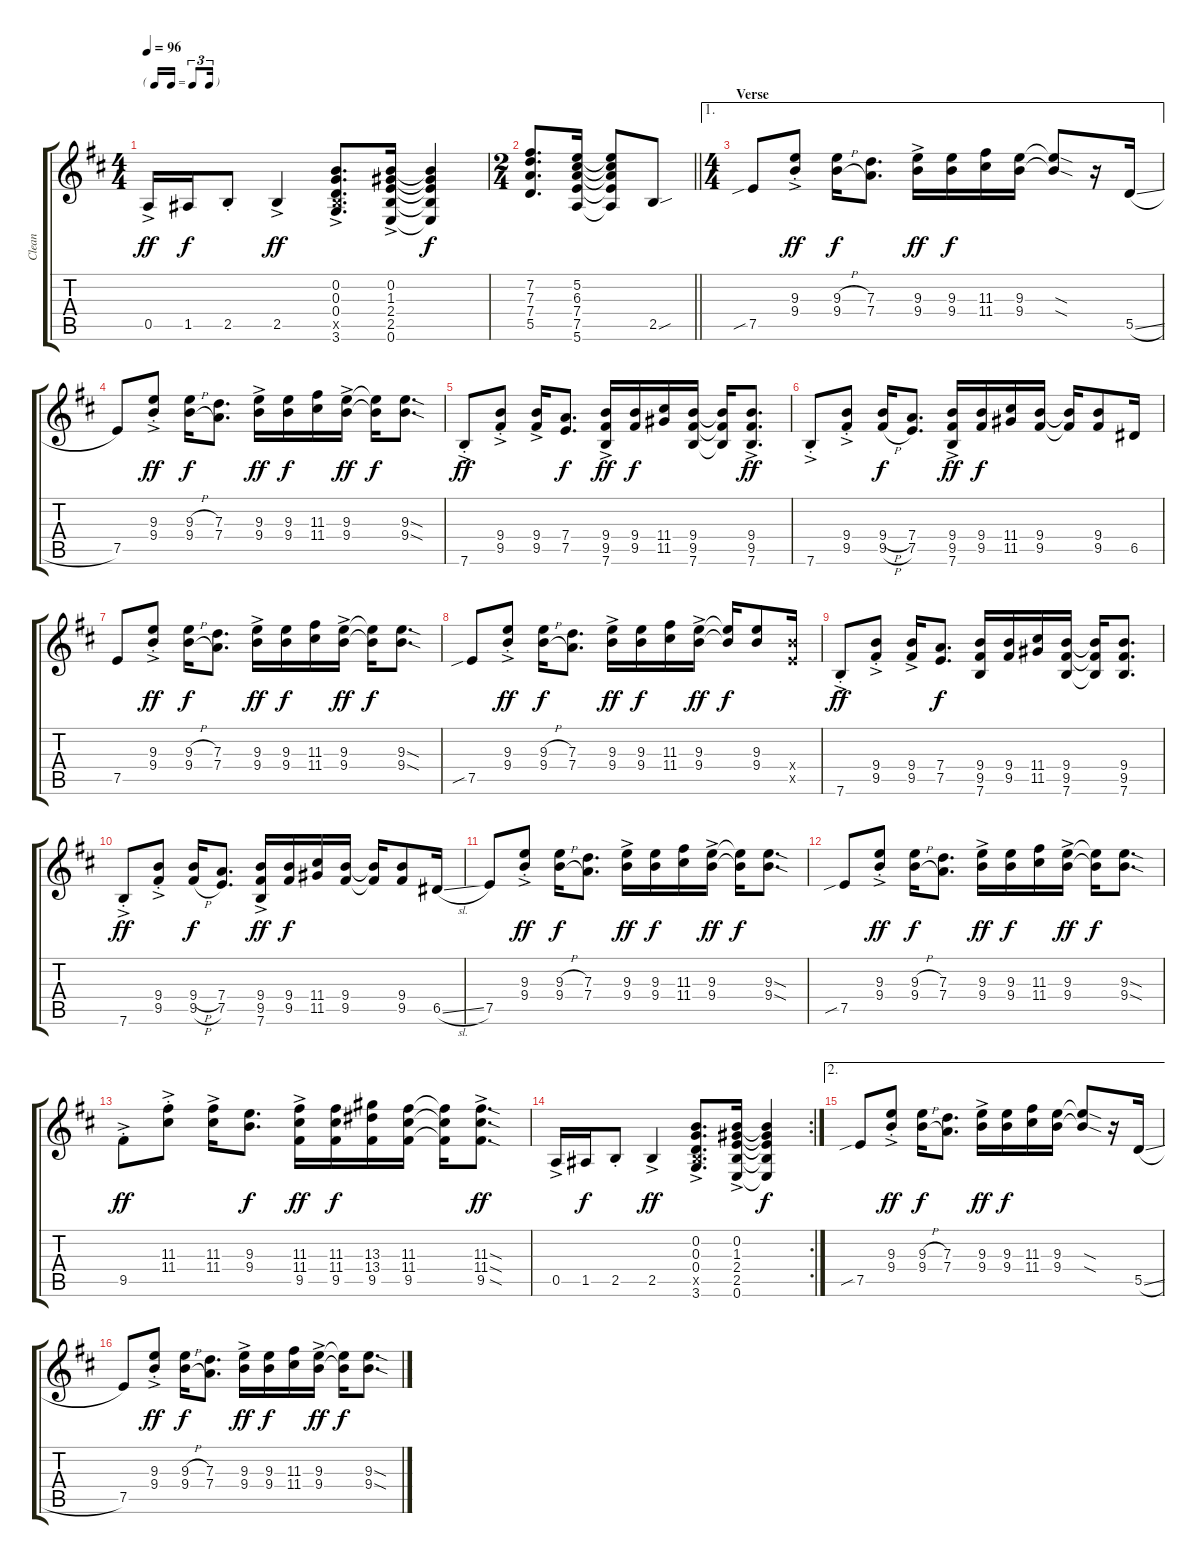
\track ("Clean" "Clean") {instrument electricguitarclean}
\staff {score tabs}
\tuning (E4 B3 G3 D3 A2 E2) {hide}
\ts (4 4)
\tf triplet16th
\tempo 96
\clef g2
\ks d
0.5{ac}.16{dy ff} 1.5.16{dy f} 2.5{st}.8 2.5{ac}.4{dy ff} (0.2{ac} 0.3{ac} 0.4{ac} 2.5{ac x} 3.6{ac}).8{d} (0.2{ac} 1.3{ac} 2.4{ac} 2.5{ac} 0.6{ac}).16 (0.2{t} 1.3{t} 2.4{t} 2.5{t} 0.6{t}).4{dy f} |
\ts (2 4)
\barLineRight lightlight
(7.2 7.3 7.4 5.5).8{d} (5.2 6.3 7.4 7.5 5.6).16 (5.2{t} 6.3{t} 7.4{t} 7.5{t} 5.6{t}).8 2.5{sou}.8 |
\ae 1
\ts (4 4)
\section ("" "Verse")
7.5{sib}.8 (9.3{ac st} 9.4{ac st}).8{dy ff} (9.3{h} 9.4{h}).16{dy f} (7.3 7.4).8{d} (9.3{ac} 9.4{ac}).16{dy ff} (9.3 9.4).16{dy f} (11.3 11.4).16 (9.3 9.4).16 (9.3{sod t} 9.4{sod t}).8 r.16 5.5{sl}.16 |
7.5.8 (9.3{ac st} 9.4{ac st}).8{dy ff} (9.3{h} 9.4{h}).16{dy f} (7.3 7.4).8{d} (9.3{ac} 9.4{ac}).16{dy ff} (9.3 9.4).16{dy f} (11.3 11.4).16 (9.3{ac} 9.4{ac}).16{dy ff} (9.3{t} 9.4{t}).16{dy f} (9.3{sod} 9.4{sod}).8{d} |
7.6{ac st}.8{dy ff} (9.4{ac st} 9.5{ac st}).8 (9.4{ac} 9.5{ac}).16 (7.4 7.5).8{d dy f} (9.4{ac} 9.5{ac} 7.6{ac}).16{dy ff} (9.4 9.5).16{dy f} (11.4 11.5).16 (9.4 9.5 7.6).16 (9.4{t} 9.5{t} 7.6{t}).16 (9.4{ac} 9.5{ac} 7.6{ac}).8{d dy ff} |
7.6{ac st}.8 (9.4{ac st} 9.5{ac st}).8 (9.4{h} 9.5{h}).16{dy f} (7.4 7.5).8{d} (9.4{ac} 9.5{ac} 7.6{ac}).16{dy ff} (9.4 9.5).16{dy f} (11.4 11.5).16 (9.4 9.5).16 (9.4{t} 9.5{t}).16 (9.4 9.5).8 6.5.16 |
7.5.8 (9.3{ac st} 9.4{ac st}).8{dy ff} (9.3{h} 9.4{h}).16{dy f} (7.3 7.4).8{d} (9.3{ac} 9.4{ac}).16{dy ff} (9.3 9.4).16{dy f} (11.3 11.4).16 (9.3{ac} 9.4{ac}).16{dy ff} (9.3{t} 9.4{t}).16{dy f} (9.3{sod} 9.4{sod}).8{d} |
7.5{sib}.8 (9.3{ac st} 9.4{ac st}).8{dy ff} (9.3{h} 9.4{h}).16{dy f} (7.3 7.4).8{d} (9.3{ac} 9.4{ac}).16{dy ff} (9.3 9.4).16{dy f} (11.3 11.4).16 (9.3{ac} 9.4{ac}).16{dy ff} (9.3{t} 9.4{t}).16{dy f} (9.3 9.4).8 (9.4{x} 7.5{x}).16 |
7.6{ac st}.8{dy ff} (9.4{ac st} 9.5{ac st}).8 (9.4{ac} 9.5{ac}).16 (7.4 7.5).8{d dy f} (9.4 9.5 7.6).16 (9.4 9.5).16 (11.4 11.5).16 (9.4 9.5 7.6).16 (9.4{t} 9.5{t} 7.6{t}).16 (9.4 9.5 7.6).8{d} |
7.6{ac st}.8{dy ff} (9.4{ac st} 9.5{ac st}).8 (9.4{h} 9.5{h}).16{dy f} (7.4 7.5).8{d} (9.4{ac} 9.5{ac} 7.6{ac}).16{dy ff} (9.4 9.5).16{dy f} (11.4 11.5).16 (9.4 9.5).16 (9.4{t} 9.5{t}).16 (9.4 9.5).8 6.5{sl}.16 |
7.5.8 (9.3{ac st} 9.4{ac st}).8{dy ff} (9.3{h} 9.4{h}).16{dy f} (7.3 7.4).8{d} (9.3{ac} 9.4{ac}).16{dy ff} (9.3 9.4).16{dy f} (11.3 11.4).16 (9.3{ac} 9.4{ac}).16{dy ff} (9.3{t} 9.4{t}).16{dy f} (9.3{sod} 9.4{sod}).8{d} |
7.5{sib}.8 (9.3{ac st} 9.4{ac st}).8{dy ff} (9.3{h} 9.4{h}).16{dy f} (7.3 7.4).8{d} (9.3{ac} 9.4{ac}).16{dy ff} (9.3 9.4).16{dy f} (11.3 11.4).16 (9.3{ac} 9.4{ac}).16{dy ff} (9.3{t} 9.4{t}).16{dy f} (9.3{sod} 9.4{sod}).8{d} |
9.5{ac st}.8{dy ff} (11.3{ac st} 11.4{ac st}).8 (11.3{ac} 11.4{ac}).16 (9.3 9.4).8{d dy f} (11.3{ac} 11.4{ac} 9.5{ac}).16{dy ff} (11.3 11.4 9.5).16{dy f} (13.3 13.4 9.5).16 (11.3 11.4 9.5).16 (11.3{t} 11.4{t} 9.5{t}).16 (11.3{sod ac} 11.4{sod ac} 9.5{sod ac}).8{d dy ff} |
\rc 2
0.5{ac}.16 1.5.16{dy f} 2.5{st}.8 2.5{ac}.4{dy ff} (0.2{ac} 0.3{ac} 0.4{ac} 2.5{ac x} 3.6{ac}).8{d} (0.2{ac} 1.3{ac} 2.4{ac} 2.5{ac} 0.6{ac}).16 (0.2{t} 1.3{t} 2.4{t} 2.5{t} 0.6{t}).4{dy f} |
\ae 2
7.5{sib}.8 (9.3{ac st} 9.4{ac st}).8{dy ff} (9.3{h} 9.4{h}).16{dy f} (7.3 7.4).8{d} (9.3{ac} 9.4{ac}).16{dy ff} (9.3 9.4).16{dy f} (11.3 11.4).16 (9.3 9.4).16 (9.3{sod t} 9.4{sod t}).8 r.16 5.5{sl}.16 |
7.5.8 (9.3{ac st} 9.4{ac st}).8{dy ff} (9.3{h} 9.4{h}).16{dy f} (7.3 7.4).8{d} (9.3{ac} 9.4{ac}).16{dy ff} (9.3 9.4).16{dy f} (11.3 11.4).16 (9.3{ac} 9.4{ac}).16{dy ff} (9.3{t} 9.4{t}).16{dy f} (9.3{sod} 9.4{sod}).8{d}
